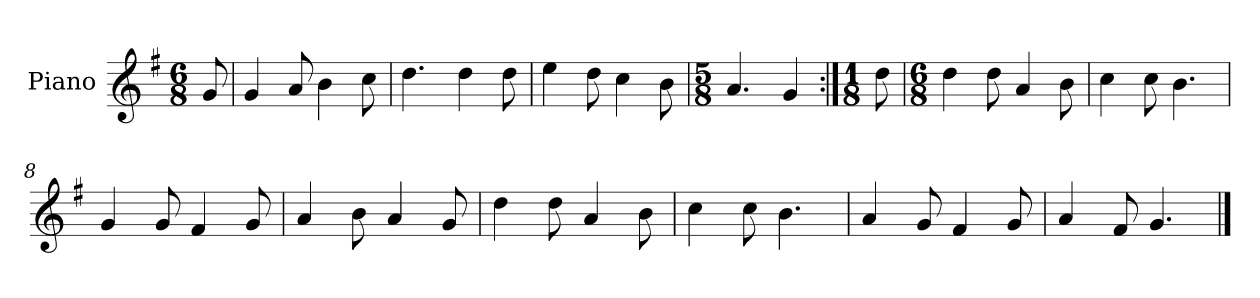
**kern
*part1
*staff1
*I"Piano
*I'Pno.
*clefG2
*k[f#]
*M6/8
=
8g/
=1
4g/
8a/
4b\
8cc\
=2
4.dd\
4dd\
8dd\
=3
4ee\
8dd\
4cc\
8b\
=4
*M5/8
4.a/
4g/
=5:|!
*M1/8
8dd\
=6
*M6/8
4dd\
8dd\
4a/
8b\
=7
4cc\
8cc\
4.b\
=8
4g/
8g/
4f#/
8g/
!!LO:LB:g=z
=9
4a/
8b\
4a/
8g/
=10
4dd\
8dd\
4a/
8b\
=11
4cc\
8cc\
4.b\
=12
4a/
8g/
4f#/
8g/
=13
4a/
8f#/
4.g/
==
*-
